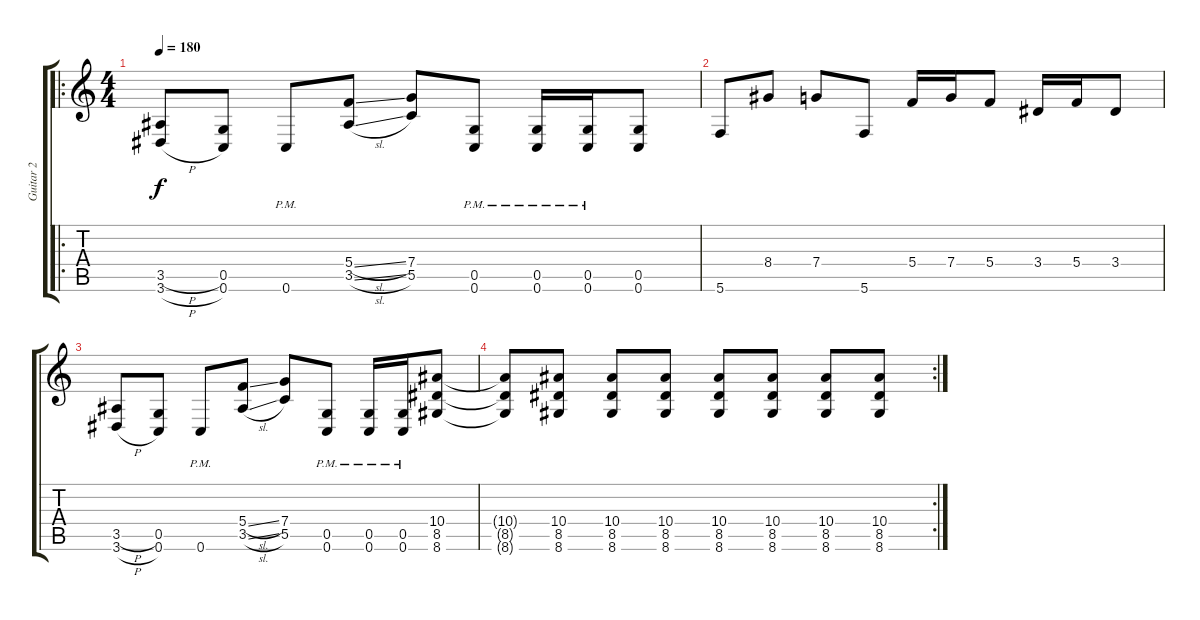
\track ("Guitar 2" "Guitar 2") {instrument distortionguitar}
\staff {score tabs}
\tuning (D4 A3 F3 C3 G2 C2) {hide}
\ro
\ts (4 4)
\tempo 180
\clef g2
\ks c
(3.5{h} 3.6{h}).8{dy f} (0.5 0.6).8 0.6{pm}.8 (5.4{sl} 3.5{sl}).8 (7.4 5.5).8 (0.5{pm} 0.6{pm}).8 (0.5{pm} 0.6{pm}).16 (0.5{pm} 0.6{pm}).16 (0.5 0.6).8 |
5.6.8 8.4.8 7.4.8 5.6.8 5.4.16 7.4.16 5.4.8 3.4.16 5.4.16 3.4.8 |
(3.5{h} 3.6{h}).8 (0.5 0.6).8 0.6{pm}.8 (5.4{sl} 3.5{sl}).8 (7.4 5.5).8 (0.5{pm} 0.6{pm}).8 (0.5{pm} 0.6{pm}).16 (0.5{pm} 0.6{pm}).16 (10.4 8.5 8.6).8 |
\rc 2
(10.4{t} 8.5{t} 8.6{t}).8 (10.4 8.5 8.6).8 (10.4 8.5 8.6).8 (10.4 8.5 8.6).8 (10.4 8.5 8.6).8 (10.4 8.5 8.6).8 (10.4 8.5 8.6).8 (10.4 8.5 8.6).8
